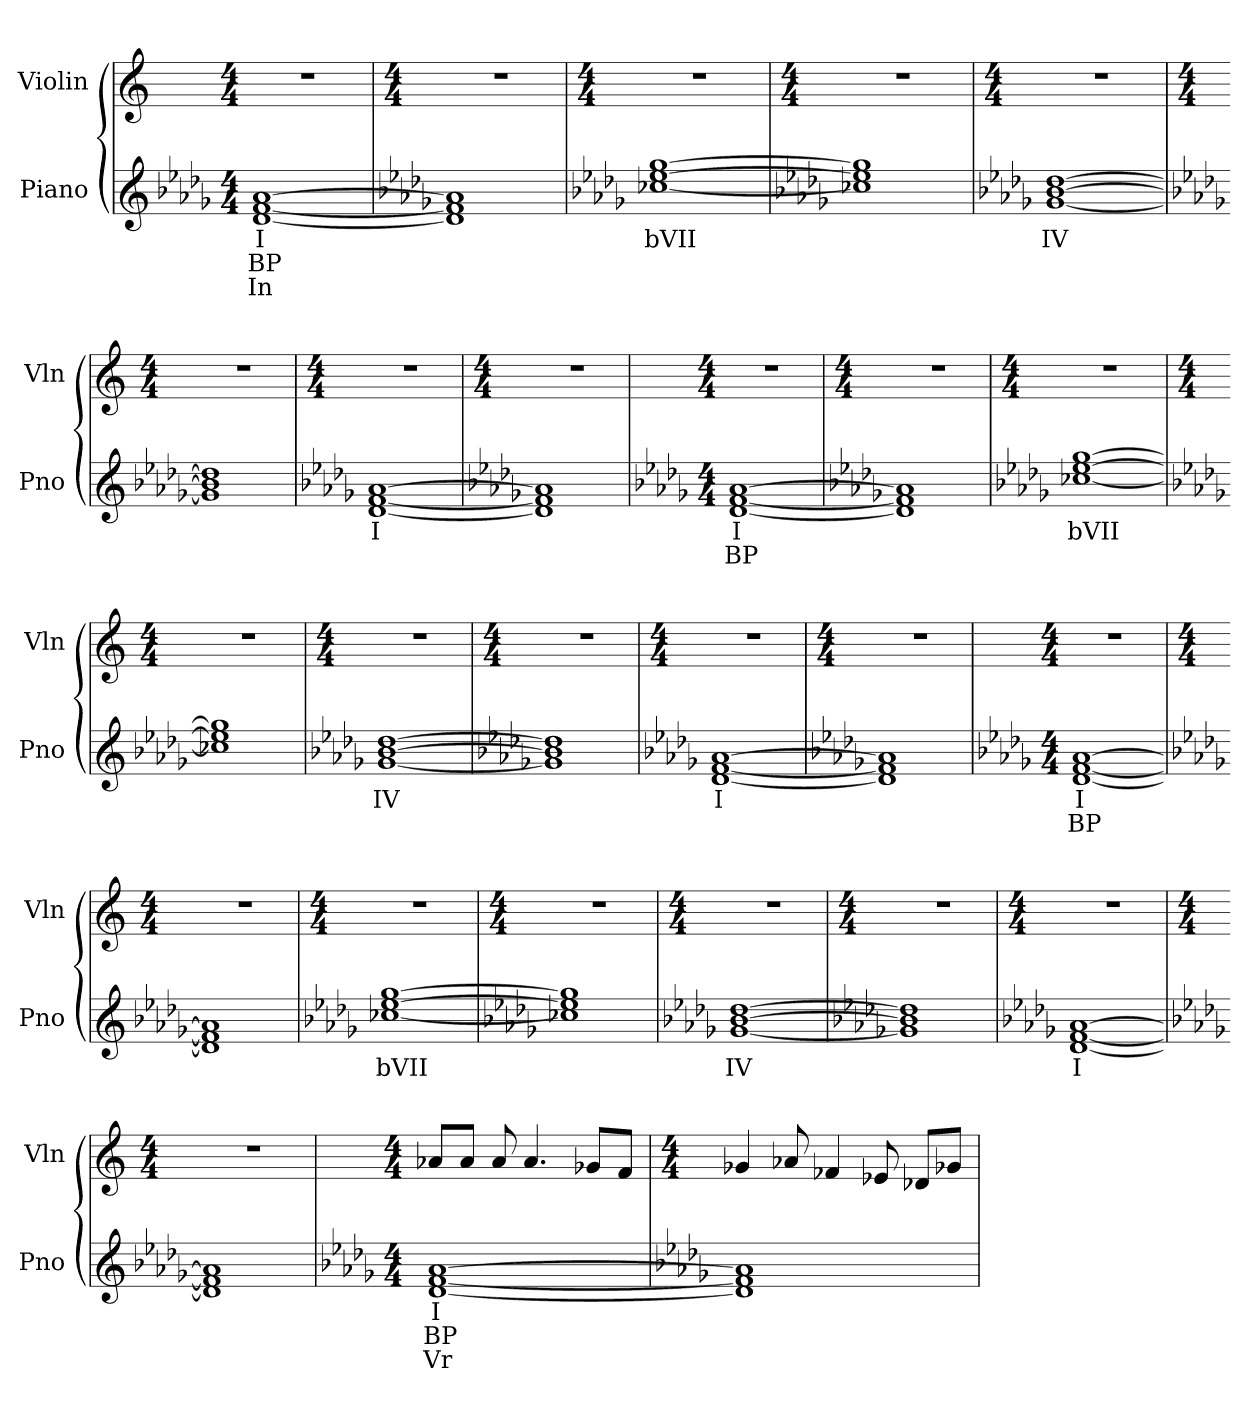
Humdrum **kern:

**kern	**text	**text	**text	**kern
*part2	*part2	*part2	*part2	*part1
*staff2	*staff2	*staff2	*staff2	*staff1
*I"Piano	*	*	*	*I"Violin
*I'Pno	*	*	*	*I'Vln
*k[b-e-a-d-g-]	*	*	*	*
*D-:	*	*	*	*
*M4/4	*	*	*	*M4/4
=	=	=	=	=
[1d- [1f [1a-	I	BP	In	1r
=	=	=	=	=
*k[b-e-a-d-g-]	*	*	*	*
*D-:	*	*	*	*
*	*	*	*	*M4/4
1d-] 1f] 1a-]	.	.	.	1r
=	=	=	=	=
*k[b-e-a-d-g-]	*	*	*	*
*D-:	*	*	*	*
*	*	*	*	*M4/4
[1cc-X [1ee- [1gg-	bVII	.	.	1r
=	=	=	=	=
*k[b-e-a-d-g-]	*	*	*	*
*D-:	*	*	*	*
*	*	*	*	*M4/4
1cc-X] 1ee-] 1gg-]	.	.	.	1r
=	=	=	=	=
*k[b-e-a-d-g-]	*	*	*	*
*D-:	*	*	*	*
*	*	*	*	*M4/4
[1g- [1b- [1dd-	IV	.	.	1r
=	=	=	=	=
*k[b-e-a-d-g-]	*	*	*	*
*D-:	*	*	*	*
*	*	*	*	*M4/4
1g-] 1b-] 1dd-]	.	.	.	1r
=	=	=	=	=
*k[b-e-a-d-g-]	*	*	*	*
*D-:	*	*	*	*
*	*	*	*	*M4/4
[1d- [1f [1a-	I	.	.	1r
=	=	=	=	=
*k[b-e-a-d-g-]	*	*	*	*
*D-:	*	*	*	*
*	*	*	*	*M4/4
1d-] 1f] 1a-]	.	.	.	1r
=	=	=	=	=
*k[b-e-a-d-g-]	*	*	*	*
*D-:	*	*	*	*
*M4/4	*	*	*	*M4/4
[1d- [1f [1a-	I	BP	.	1r
=	=	=	=	=
*k[b-e-a-d-g-]	*	*	*	*
*D-:	*	*	*	*
*	*	*	*	*M4/4
1d-] 1f] 1a-]	.	.	.	1r
=	=	=	=	=
*k[b-e-a-d-g-]	*	*	*	*
*D-:	*	*	*	*
*	*	*	*	*M4/4
[1cc-X [1ee- [1gg-	bVII	.	.	1r
=	=	=	=	=
*k[b-e-a-d-g-]	*	*	*	*
*D-:	*	*	*	*
*	*	*	*	*M4/4
1cc-X] 1ee-] 1gg-]	.	.	.	1r
=	=	=	=	=
*k[b-e-a-d-g-]	*	*	*	*
*D-:	*	*	*	*
*	*	*	*	*M4/4
[1g- [1b- [1dd-	IV	.	.	1r
=	=	=	=	=
*k[b-e-a-d-g-]	*	*	*	*
*D-:	*	*	*	*
*	*	*	*	*M4/4
1g-] 1b-] 1dd-]	.	.	.	1r
=	=	=	=	=
*k[b-e-a-d-g-]	*	*	*	*
*D-:	*	*	*	*
*	*	*	*	*M4/4
[1d- [1f [1a-	I	.	.	1r
=	=	=	=	=
*k[b-e-a-d-g-]	*	*	*	*
*D-:	*	*	*	*
*	*	*	*	*M4/4
1d-] 1f] 1a-]	.	.	.	1r
=	=	=	=	=
*k[b-e-a-d-g-]	*	*	*	*
*D-:	*	*	*	*
*M4/4	*	*	*	*M4/4
[1d- [1f [1a-	I	BP	.	1r
=	=	=	=	=
*k[b-e-a-d-g-]	*	*	*	*
*D-:	*	*	*	*
*	*	*	*	*M4/4
1d-] 1f] 1a-]	.	.	.	1r
=	=	=	=	=
*k[b-e-a-d-g-]	*	*	*	*
*D-:	*	*	*	*
*	*	*	*	*M4/4
[1cc-X [1ee- [1gg-	bVII	.	.	1r
=	=	=	=	=
*k[b-e-a-d-g-]	*	*	*	*
*D-:	*	*	*	*
*	*	*	*	*M4/4
1cc-X] 1ee-] 1gg-]	.	.	.	1r
=	=	=	=	=
*k[b-e-a-d-g-]	*	*	*	*
*D-:	*	*	*	*
*	*	*	*	*M4/4
[1g- [1b- [1dd-	IV	.	.	1r
=	=	=	=	=
*k[b-e-a-d-g-]	*	*	*	*
*D-:	*	*	*	*
*	*	*	*	*M4/4
1g-] 1b-] 1dd-]	.	.	.	1r
=	=	=	=	=
*k[b-e-a-d-g-]	*	*	*	*
*D-:	*	*	*	*
*	*	*	*	*M4/4
[1d- [1f [1a-	I	.	.	1r
=	=	=	=	=
*k[b-e-a-d-g-]	*	*	*	*
*D-:	*	*	*	*
*	*	*	*	*M4/4
1d-] 1f] 1a-]	.	.	.	1r
=	=	=	=	=
*k[b-e-a-d-g-]	*	*	*	*
*D-:	*	*	*	*
*M4/4	*	*	*	*M4/4
[1d- [1f [1a-	I	BP	Vr	8a-XL
.	.	.	.	8a-J
.	.	.	.	8a-
.	.	.	.	4.a-
.	.	.	.	8g-XL
.	.	.	.	8fJ
=	=	=	=	=
*k[b-e-a-d-g-]	*	*	*	*
*D-:	*	*	*	*
*	*	*	*	*M4/4
1d-] 1f] 1a-]	.	.	.	4g-X
.	.	.	.	8a-X
.	.	.	.	4f-X
.	.	.	.	8e-X
.	.	.	.	8d-XL
.	.	.	.	8g-XJ
=	=	=	=	=
*-	*-	*-	*-	*-
